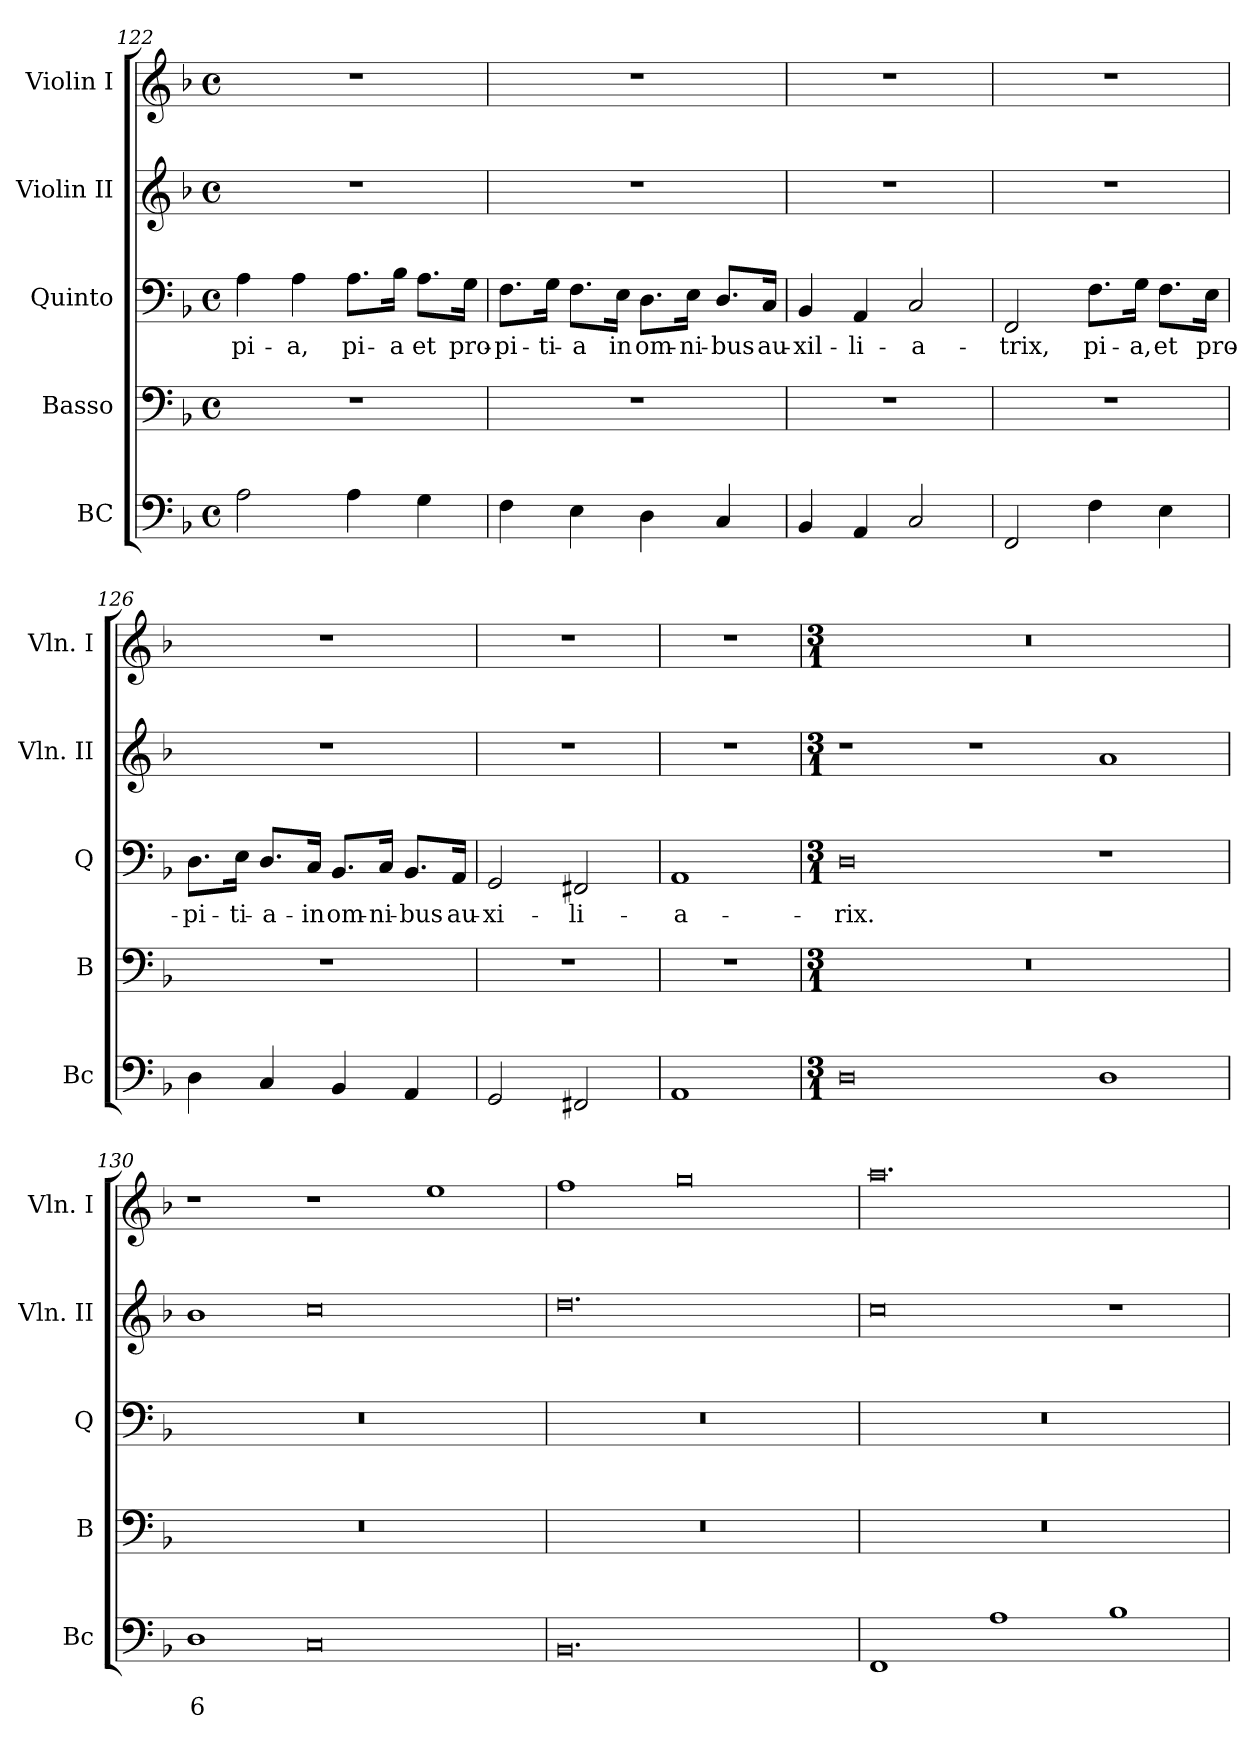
**kern	**text	**text	**kern	**kern	**text	**kern	**kern
*part5	*part5	*part5	*part4	*part3	*part3	*part2	*part1
*staff5	*staff5	*staff5	*staff4	*staff3	*staff3	*staff2	*staff1
*I"BC	*	*	*I"Basso	*I"Quinto	*	*I"Violin II	*I"Violin I
*I'Bc	*	*	*I'B	*I'Q	*	*I'Vln. II	*I'Vln. I
*clefF4	*	*	*clefF4	*clefF4	*	*clefG2	*clefG2
*k[b-]	*	*	*k[b-]	*k[b-]	*	*k[b-]	*k[b-]
*F:	*	*	*F:	*F:	*	*F:	*F:
*M4/4	*	*	*M4/4	*M4/4	*	*M4/4	*M4/4
*met(c)	*	*	*met(c)	*met(c)	*	*met(c)	*met(c)
=122	=122	=122	=122	=122	=122	=122	=122
!	!	!	!	!	!LO:LY:b	!	!
2A\	.	.	1r	4A\	pi-	1r	1r
!	!	!	!	!	!LO:LY:b	!	!
.	.	.	.	4A\	-a,	.	.
!	!	!	!	!	!LO:LY:b	!	!
4A\	.	.	.	8.A\L	pi-	.	.
!	!	!	!	!	!LO:LY:b	!	!
.	.	.	.	16B-\Jk	-a	.	.
!	!	!	!	!	!LO:LY:b	!	!
4G\	.	.	.	8.A\L	et	.	.
!	!	!	!	!	!LO:LY:b	!	!
.	.	.	.	16G\Jk	pro-	.	.
=123	=123	=123	=123	=123	=123	=123	=123
!	!	!	!	!	!LO:LY:b	!	!
4F\	.	.	1r	8.F\L	-pi-	1r	1r
!	!	!	!	!	!LO:LY:b	!	!
.	.	.	.	16G\Jk	-ti-	.	.
!	!	!	!	!	!LO:LY:b	!	!
4E\	.	.	.	8.F\L	-a	.	.
!	!	!	!	!	!LO:LY:b	!	!
.	.	.	.	16E\Jk	in	.	.
!	!	!	!	!	!LO:LY:b	!	!
4D\	.	.	.	8.D\L	om-	.	.
!	!	!	!	!	!LO:LY:b	!	!
.	.	.	.	16E\Jk	-ni-	.	.
!	!	!	!	!	!LO:LY:b	!	!
4C/	.	.	.	8.D/L	-bus	.	.
!	!	!	!	!	!LO:LY:b	!	!
.	.	.	.	16C/Jk	au-	.	.
=124	=124	=124	=124	=124	=124	=124	=124
!	!	!	!	!	!LO:LY:b	!	!
4BB-/	.	.	1r	4BB-/	-xil-	1r	1r
!	!	!	!	!	!LO:LY:b	!	!
4AA/	.	.	.	4AA/	-li-	.	.
!	!	!	!	!	!LO:LY:b	!	!
2C/	.	.	.	2C/	-a-	.	.
!!LO:PB:g=z
=125	=125	=125	=125	=125	=125	=125	=125
!	!	!	!	!	!LO:LY:b	!	!
2FF/	.	.	1r	2FF/	-trix,	1r	1r
!	!	!	!	!	!LO:LY:b	!	!
4F\	.	.	.	8.F\L	pi-	.	.
!	!	!	!	!	!LO:LY:b	!	!
.	.	.	.	16G\Jk	-a,	.	.
!	!	!	!	!	!LO:LY:b	!	!
4E\	.	.	.	8.F\L	et	.	.
!	!	!	!	!	!LO:LY:b	!	!
.	.	.	.	16E\Jk	pro-	.	.
=126	=126	=126	=126	=126	=126	=126	=126
!	!	!	!	!	!LO:LY:b	!	!
4D\	.	.	1r	8.D\L	-pi-	1r	1r
!	!	!	!	!	!LO:LY:b	!	!
.	.	.	.	16E\Jk	-ti-	.	.
!	!	!	!	!	!LO:LY:b	!	!
4C/	.	.	.	8.D/L	-a-	.	.
!	!	!	!	!	!LO:LY:b	!	!
.	.	.	.	16C/Jk	-in	.	.
!	!	!	!	!	!LO:LY:b	!	!
4BB-/	.	.	.	8.BB-/L	om-	.	.
!	!	!	!	!	!LO:LY:b	!	!
.	.	.	.	16C/Jk	-ni-	.	.
!	!	!	!	!	!LO:LY:b	!	!
4AA/	.	.	.	8.BB-/L	-bus	.	.
!	!	!	!	!	!LO:LY:b	!	!
.	.	.	.	16AA/Jk	au-	.	.
=127	=127	=127	=127	=127	=127	=127	=127
!	!	!	!	!	!LO:LY:b	!	!
2GG/	.	.	1r	2GG/	-xi-	1r	1r
!	!	!	!	!	!LO:LY:b	!	!
2FF#X/	.	.	.	2FF#X/	-li-	.	.
=128	=128	=128	=128	=128	=128	=128	=128
!	!	!	!	!	!LO:LY:b	!	!
1AA	.	.	1r	1AA	-a-	1r	1r
!!LO:LB:g=z
=129	=129	=129	=129	=129	=129	=129	=129
*M3/1	*	*	*M3/1	*M3/1	*	*M3/1	*M3/1
!	!	!	!	!	!LO:LY:b	!	!
0D	.	.	0.r	0D	-rix.	1r	0.r
.	.	.	.	.	.	1r	.
1D	.	.	.	1r	.	1a	.
=130	=130	=130	=130	=130	=130	=130	=130
!	!	!LO:LY:b	!	!	!	!	!
1D	.	6	0.r	0.r	.	1b-	1r
0C	.	.	.	.	.	0cc	1r
.	.	.	.	.	.	.	1ee
=131	=131	=131	=131	=131	=131	=131	=131
0.BB-	.	.	0.r	0.r	.	0.dd	1ff
.	.	.	.	.	.	.	0gg
=132	=132	=132	=132	=132	=132	=132	=132
1FF	.	.	0.r	0.r	.	0cc	0.aa
1A	.	.	.	.	.	.	.
1B-	.	.	.	.	.	1r	.
=	=	=	=	=	=	=	=
*-	*-	*-	*-	*-	*-	*-	*-
